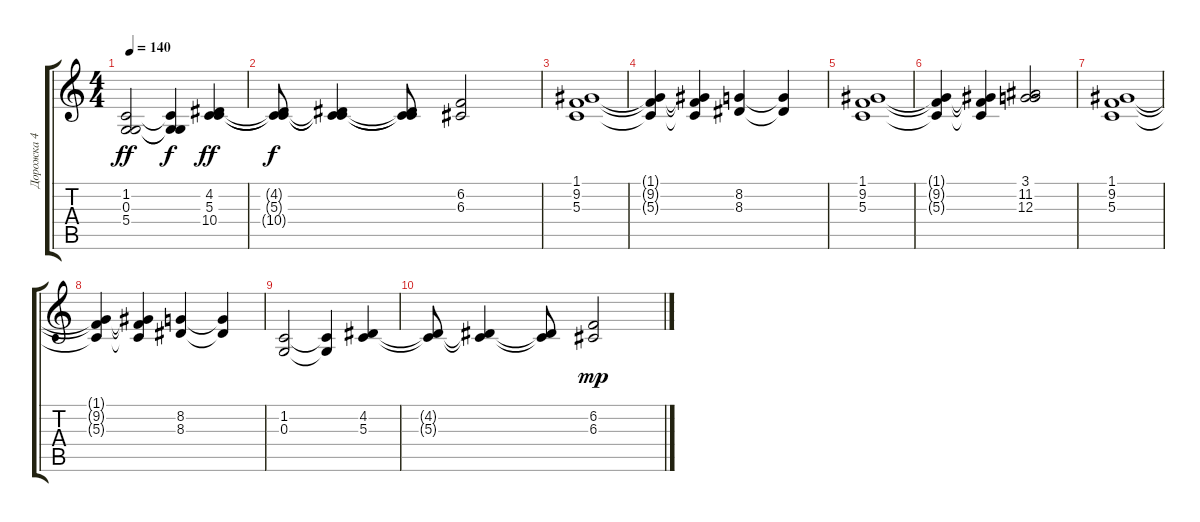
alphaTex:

\track ("Дорожка 4" "Дорожка 4") {instrument choiraahs}
\staff {score tabs}
\tuning (E4 B3 G3 D3 A2 E2) {hide}
\ts (4 4)
\tempo 140
\clef g2
\ks c
(1.2 0.3 5.4).2{dy ff} (1.2{t} 0.3{t} 5.4{t}).4{dy f} (4.2 5.3 10.4).4{dy ff} |
(4.2{t} 5.3{t} 10.4{t}).8{dy f} (4.2{t} 5.3{t} 10.4{t}).4 (4.2{t} 5.3{t} 10.4{t}).8 (6.2 6.3).2 |
(1.1 9.2 5.3).1 |
(1.1{t} 9.2{t} 5.3{t}).4 (1.1{t} 9.2{t} 5.3{t}).4 (8.2 8.3).4 (8.2{t} 8.3{t}).4 |
(1.1 9.2 5.3).1 |
(1.1{t} 9.2{t} 5.3{t}).4 (1.1{t} 9.2{t} 5.3{t}).4 (3.1 11.2 12.3).2 |
(1.1 9.2 5.3).1 |
(1.1{t} 9.2{t} 5.3{t}).4 (1.1{t} 9.2{t} 5.3{t}).4 (8.2 8.3).4 (8.2{t} 8.3{t}).4 |
(1.2 0.3).2 (1.2{t} 0.3{t}).4 (4.2 5.3).4 |
(4.2{t} 5.3{t}).8 (4.2{t} 5.3{t}).4 (4.2{t} 5.3{t}).8 (6.2 6.3).2{dy mp}
